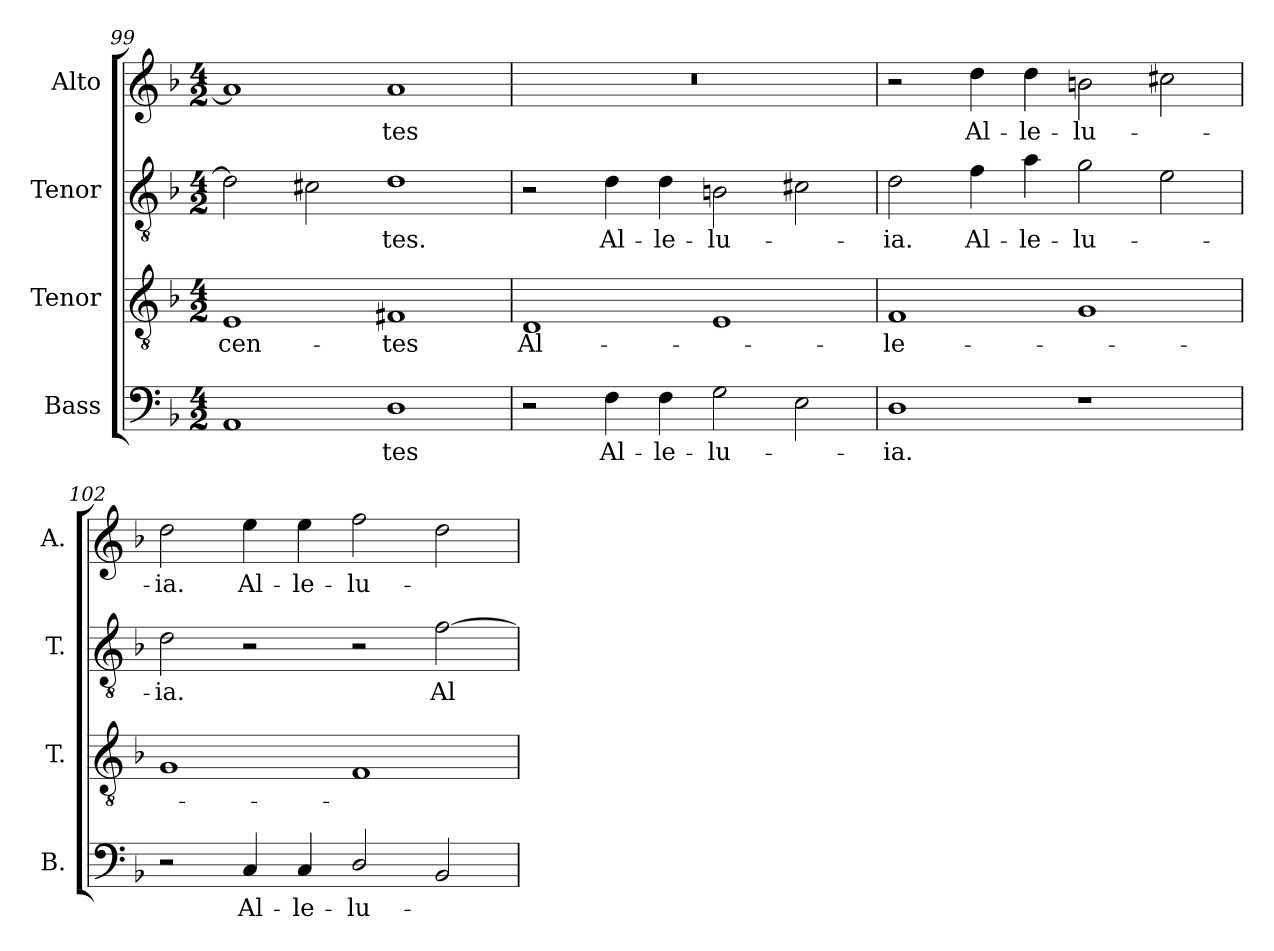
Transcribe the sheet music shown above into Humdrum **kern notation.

**kern	**text	**kern	**text	**kern	**text	**kern	**text
*part4	*part4	*part3	*part3	*part2	*part2	*part1	*part1
*staff4	*staff4	*staff3	*staff3	*staff2	*staff2	*staff1	*staff1
*I"Bass	*	*I"Tenor	*	*I"Tenor	*	*I"Alto	*
*I'B.	*	*I'T.	*	*I'T.	*	*I'A.	*
*clefF4	*	*clefGv2	*	*clefGv2	*	*clefG2	*
*	*	*ITrd7c12	*	*ITrd7c12	*	*	*
*k[b-]	*	*k[b-]	*	*k[b-]	*	*k[b-]	*
*F:	*	*F:	*	*F:	*	*F:	*
*M4/2	*	*M4/2	*	*M4/2	*	*M4/2	*
=99	=99	=99	=99	=99	=99	=99	=99
!	!	!	!LO:LY:b:color=#000000	!	!	!	!
1AAi	.	1EEi	-cen-	2Di\]	.	1ai]	.
.	.	.	.	2C#Xi\	.	.	.
!	!LO:LY:b:color=#000000	!	!	!	!	!	!
!	!	!	!LO:LY:b:color=#000000	!	!	!	!
!	!	!	!	!	!LO:LY:b:color=#000000	!	!
!	!	!	!	!	!	!	!LO:LY:b:color=#000000
1Di	-tes	1FF#Xi	-tes	1Di	-tes.	1ai	-tes
=100	=100	=100	=100	=100	=100	=100	=100
!	!	!	!LO:LY:b:color=#000000	!	!	!LO:N:vis=1	!
2r	.	1DDi	Al-	2r	.	0r	.
!	!LO:LY:b:color=#000000	!	!	!	!	!	!
!	!	!	!	!	!LO:LY:b:color=#000000	!	!
4Fi\	Al-	.	.	4Di\	Al-	.	.
!	!LO:LY:b:color=#000000	!	!	!	!	!	!
!	!	!	!	!	!LO:LY:b:color=#000000	!	!
4Fi\	-le-	.	.	4Di\	-le-	.	.
!	!LO:LY:b:color=#000000	!	!	!	!	!	!
!	!	!	!	!	!LO:LY:b:color=#000000	!	!
2Gi\	-lu-	1EEi	.	2BBni\	-lu-	.	.
2Ei\	.	.	.	2C#Xi\	.	.	.
=101	=101	=101	=101	=101	=101	=101	=101
!	!LO:LY:b:color=#000000	!	!	!	!	!	!
!	!	!	!LO:LY:b:color=#000000	!	!	!	!
!	!	!	!	!	!LO:LY:b:color=#000000	!	!
1Di	-ia.	1FFi	-le-	2Di\	-ia.	2r	.
!	!	!	!	!	!LO:LY:b:color=#000000	!	!
!	!	!	!	!	!	!	!LO:LY:b:color=#000000
.	.	.	.	4Fi\	Al-	4ddi\	Al-
!	!	!	!	!	!LO:LY:b:color=#000000	!	!
!	!	!	!	!	!	!	!LO:LY:b:color=#000000
.	.	.	.	4Ai\	-le-	4ddi\	-le-
!	!	!	!	!	!LO:LY:b:color=#000000	!	!
!	!	!	!	!	!	!	!LO:LY:b:color=#000000
1r	.	1GGi	.	2Gi\	-lu-	2bni\	-lu-
.	.	.	.	2Ei\	.	2cc#Xi\	.
=102	=102	=102	=102	=102	=102	=102	=102
!	!	!	!	!	!LO:LY:b:color=#000000	!	!
!	!	!	!	!	!	!	!LO:LY:b:color=#000000
2r	.	1GGi	.	2Di\	-ia.	2ddi\	-ia.
!	!LO:LY:b:color=#000000	!	!	!	!	!	!
!	!	!	!	!	!	!	!LO:LY:b:color=#000000
4Ci/	Al-	.	.	2r	.	4eei\	Al-
!	!LO:LY:b:color=#000000	!	!	!	!	!	!
!	!	!	!	!	!	!	!LO:LY:b:color=#000000
4Ci/	-le-	.	.	.	.	4eei\	-le-
!	!LO:LY:b:color=#000000	!	!	!	!	!	!
!	!	!	!	!	!	!	!LO:LY:b:color=#000000
2Di/	-lu-	1FFi	.	2r	.	2ffi\	-lu-
!	!	!	!	!	!LO:LY:b:color=#000000	!	!
2BB-i/	.	.	.	[2Fi\	Al-	2ddi\	.
=	=	=	=	=	=	=	=
*-	*-	*-	*-	*-	*-	*-	*-
